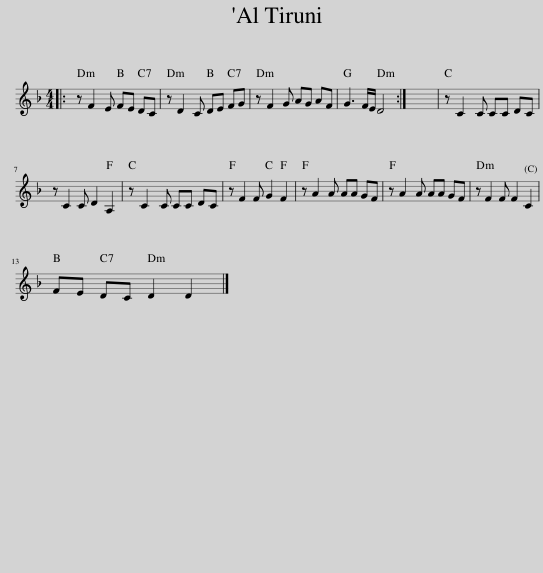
X:1
L:1/8
M:4/4
I:linebreak $
K:Dmin
V:1 treble
V:1
|: z F2 E FE DC | z D2 C DE FG | z F2 G AG AF | G3 F/E/ D4 :| x8 | %5
 z C2 C CC DC |$ z C2 C D2 A,2 | z C2 C CC DC | z F2 F G2 F2 | z A2 A AA GF | %10
 z A2 A AA GF | z F2 F F2 C2 |$ FE DC D2 D2 |] %13
